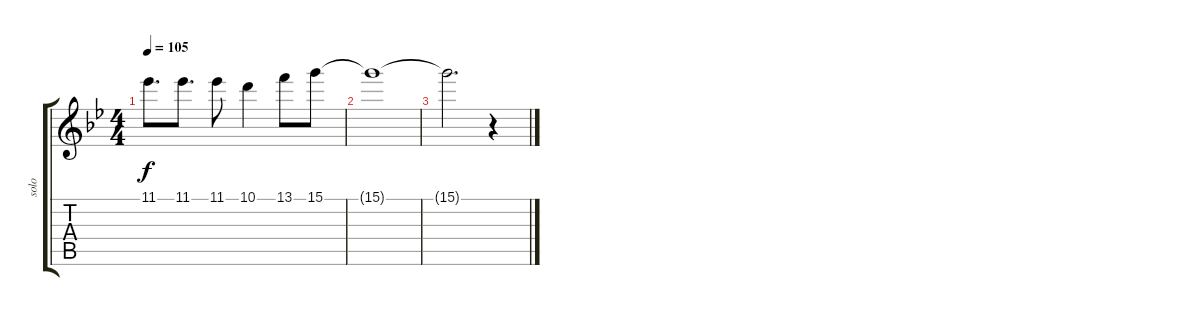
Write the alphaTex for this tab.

\track ("solo" "solo") {instrument distortionguitar}
\staff {score tabs}
\tuning (E4 B3 G3 D3 A2 E2) {hide}
\ts (4 4)
\tempo 105
\clef g2
\ks bb
11.1.8{d dy f} 11.1.8{d} 11.1.8 10.1.4 13.1.8 15.1.8 |
15.1{t}.1 |
15.1{t}.2{d} r.4
